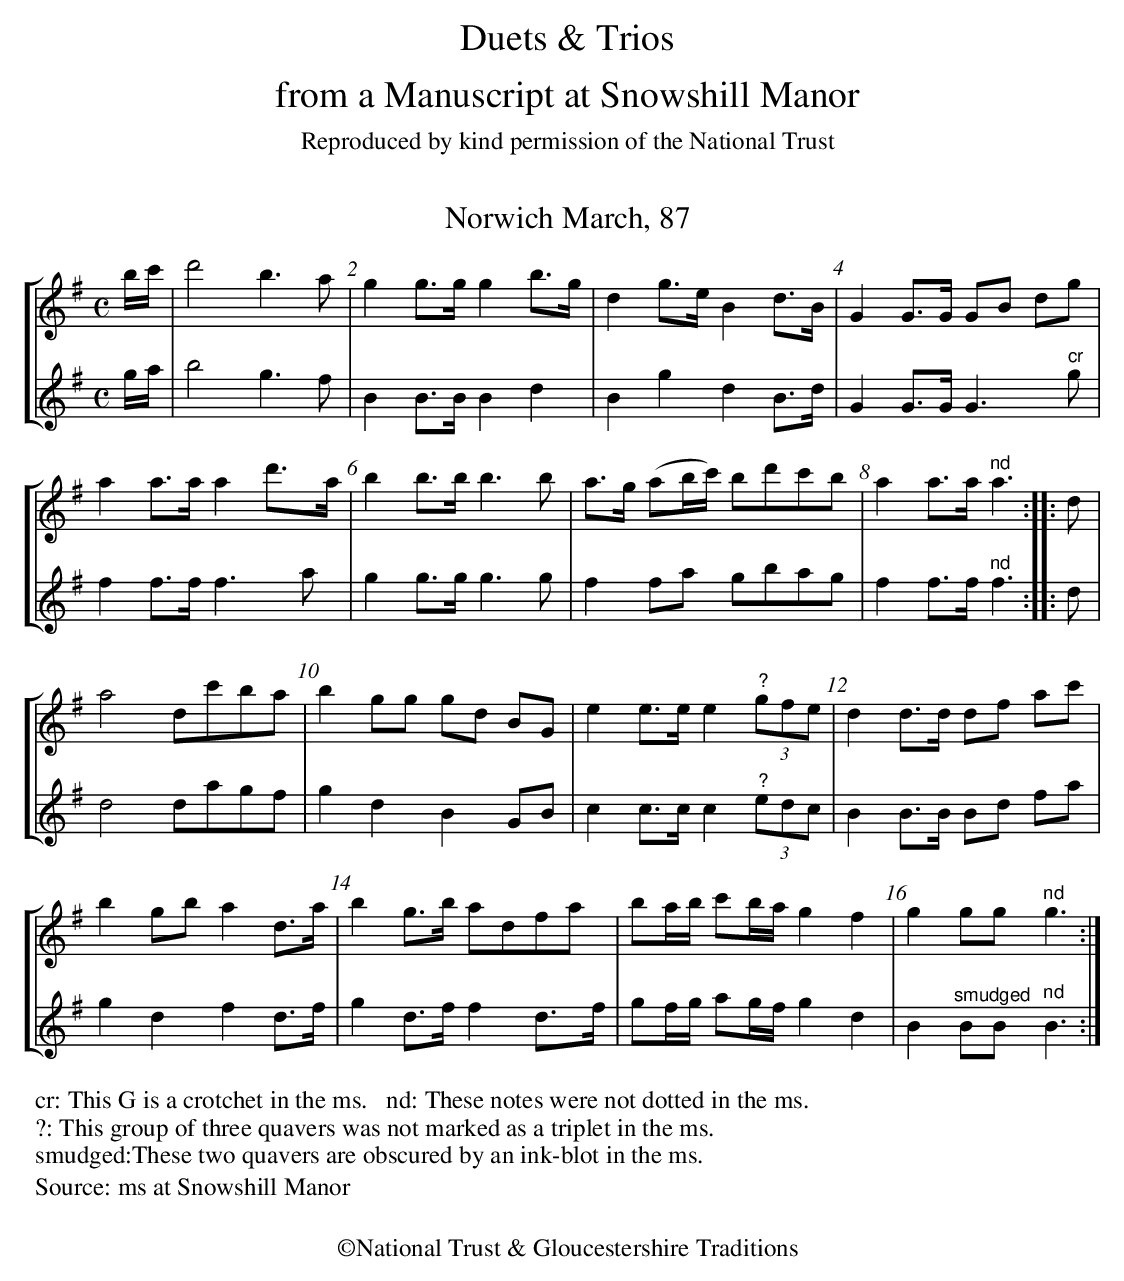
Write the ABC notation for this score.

X:1
T:Norwich March, 87
%%staves [1 2]
M:C
L:1/8
K:G
V:1
b/c'/ | d'4 b3 a | g2 g>g g2 b>g | d2 g>e B2 d>B | G2 G>G GB dg |
V:2
g/a/ | b4 g3 f | B2 B>B B2 d2 | B2 g2 d2 B>d | G2 G>G G3 "^cr"g |
V:1
a2 a>a a2 d'>a | b2 b>b b3 b | a>g (ab/c'/) bd'c'b | a2 a>a "^nd"a3 ::d |
V:2
f2 f>f f3 a | g2 g>g g3 g | f2 fa gbag | f2 f>f "^nd"f3 ::d |
V:1
a4 dc'ba | b2 gg gd BG | e2 e>e e2 "^?"(3gfe | d2 d>d df ac' |
V:2
d4 dagf | g2 d2 B2 GB | c2 c>c c2 "^?"(3edc | B2 B>B Bd fa |
V:1
b2 gb a2 d>a | b2 g>b adfa | ba/b/ c'b/a/ g2 f2 | g2 ggy "^nd"g3 :|
V:2
g2 d2 f2 d>f | g2 d>f f2 d>f | gf/g/ ag/f/ g2 d2 | B2 "^smudged"BB y"^nd"B3:|
